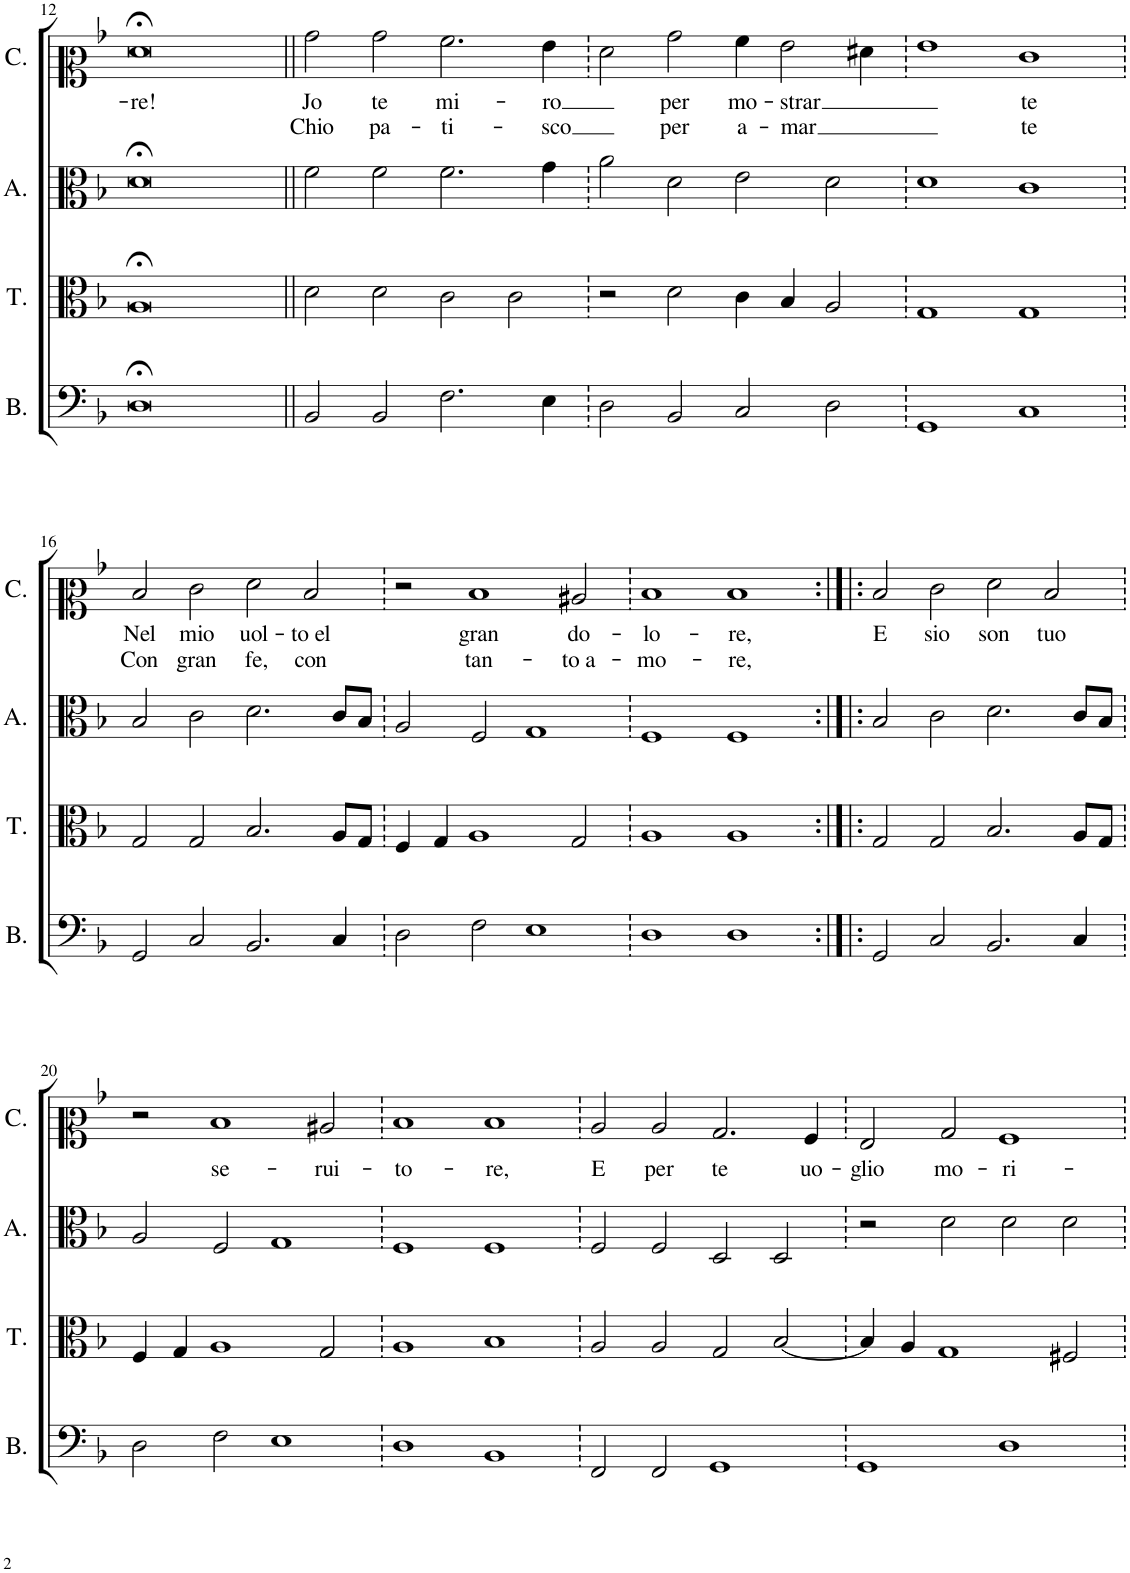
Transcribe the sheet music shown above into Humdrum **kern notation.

**kern	**kern	**kern	**kern	**text	**text
*part4	*part3	*part2	*part1	*part1	*part1
*staff4	*staff3	*staff2	*staff1	*staff1	*staff1
*I"Bassus	*I"Tenor	*I"Altus	*I"Cantus	*	*
*I'B.	*I'T.	*I'A.	*I'C.	*	*
!!LO:PB:g=z
*clefF4	*clefC3	*clefC3	*clefC2	*	*
*k[b-]	*k[b-]	*k[b-]	*k[b-]	*	*
*M8/4	*M8/4	*M8/4	*M8/4	*	*
=12	=12	=12	=12	=12	=12
!	!	!	!	!LO:LY:b	!
0D;<	0A;<	0d;<	0f;<	-re!	.
=13||	=13||	=13||	=13||	=13||	=13||
!	!	!	!	!LO:LY:b	!LO:LY:b
2BB-/	2d\	2f\	2b-\	Jo	Chio
!	!	!	!	!LO:LY:b	!LO:LY:b
2BB-/	2d\	2f\	2b-\	te	pa-
!	!	!	!	!LO:LY:b	!LO:LY:b
2.F\	2c\	2.f\	2.a\	mi-	-ti-
.	2c\	.	.	.	.
!	!	!	!	!LO:LY:b	!LO:LY:b
4E\	.	4g\	4g\	-ro	-sco
=14	=14	=14	=14	=14	=14
2D\	2r	2a\	2f\	.	.
!	!	!	!	!LO:LY:b	!LO:LY:b
2BB-/	2d\	2d\	2b-\	per	per
!	!	!	!	!LO:LY:b	!LO:LY:b
2C/	4c\	2e\	4a\	mo-	a-
!	!	!	!	!LO:LY:b	!LO:LY:b
.	4B-/	.	2g\	-strar	-mar
2D\	2A/	2d\	.	.	.
.	.	.	4f#X\	.	.
=15	=15	=15	=15	=15	=15
1GG	1G	1d	1g	.	.
!	!	!	!	!LO:LY:b	!LO:LY:b
1C	1G	1c	1e	te	te
!!LO:LB:g=z
=16	=16	=16	=16	=16	=16
!	!	!	!	!LO:LY:b	!LO:LY:b
2GG/	2G/	2B-/	2d/	Nel	Con
!	!	!	!	!LO:LY:b	!LO:LY:b
2C/	2G/	2c\	2e\	mio	gran
!	!	!	!	!LO:LY:b	!LO:LY:b
2.BB-/	2.B-/	2.d\	2f\	uol-	fe,
!	!	!	!	!LO:LY:b	!LO:LY:b
.	.	.	2d/	-to el	con
4C/	8A/L	8c/L	.	.	.
.	8G/J	8B-/J	.	.	.
=17	=17	=17	=17	=17	=17
2D\	4F/	2A/	2r	.	.
.	4G/	.	.	.	.
!	!	!	!	!LO:LY:b	!LO:LY:b
2F\	1A	2F/	1d	gran	tan-
1E	.	1G	.	.	.
!	!	!	!	!LO:LY:b	!LO:LY:b
.	2G/	.	2c#X/	do-	-to a-
=18	=18	=18	=18	=18	=18
!	!	!	!	!LO:LY:b	!LO:LY:b
1D	1A	1F	1d	-lo-	-mo-
!	!	!	!	!LO:LY:b	!LO:LY:b
1D	1A	1F	1d	-re,	-re,
=19:|!|:	=19:|!|:	=19:|!|:	=19:|!|:	=19:|!|:	=19:|!|:
!	!	!	!	!LO:LY:b	!
2GG/	2G/	2B-/	2d/	E	.
!	!	!	!	!LO:LY:b	!
2C/	2G/	2c\	2e\	sio	.
!	!	!	!	!LO:LY:b	!
2.BB-/	2.B-/	2.d\	2f\	son	.
!	!	!	!	!LO:LY:b	!
.	.	.	2d/	tuo	.
4C/	8A/L	8c/L	.	.	.
.	8G/J	8B-/J	.	.	.
!!LO:LB:g=z
=20	=20	=20	=20	=20	=20
2D\	4F/	2A/	2r	.	.
.	4G/	.	.	.	.
!	!	!	!	!LO:LY:b	!
2F\	1A	2F/	1d	se-	.
1E	.	1G	.	.	.
!	!	!	!	!LO:LY:b	!
.	2G/	.	2c#X/	-rui-	.
=21	=21	=21	=21	=21	=21
!	!	!	!	!LO:LY:b	!
1D	1A	1F	1d	-to-	.
!	!	!	!	!LO:LY:b	!
1BB-	1B-	1F	1d	-re,	.
=22	=22	=22	=22	=22	=22
!	!	!	!	!LO:LY:b	!
2FF/	2A/	2F/	2c/	E	.
!	!	!	!	!LO:LY:b	!
2FF/	2A/	2F/	2c/	per	.
!	!	!	!	!LO:LY:b	!
1GG	2G/	2D/	2.B-/	te	.
.	[2B-/	2D/	.	.	.
!	!	!	!	!LO:LY:b	!
.	.	.	4A/	uo-	.
=23	=23	=23	=23	=23	=23
!	!	!	!	!LO:LY:b	!
1GG	4B-/]	2r	2G/	-glio	.
.	4A/	.	.	.	.
!	!	!	!	!LO:LY:b	!
.	1G	2d\	2B-/	mo-	.
!	!	!	!	!LO:LY:b	!
1D	.	2d\	1A	-ri-	.
.	2F#X/	2d\	.	.	.
=	=	=	=	=	=
*-	*-	*-	*-	*-	*-
